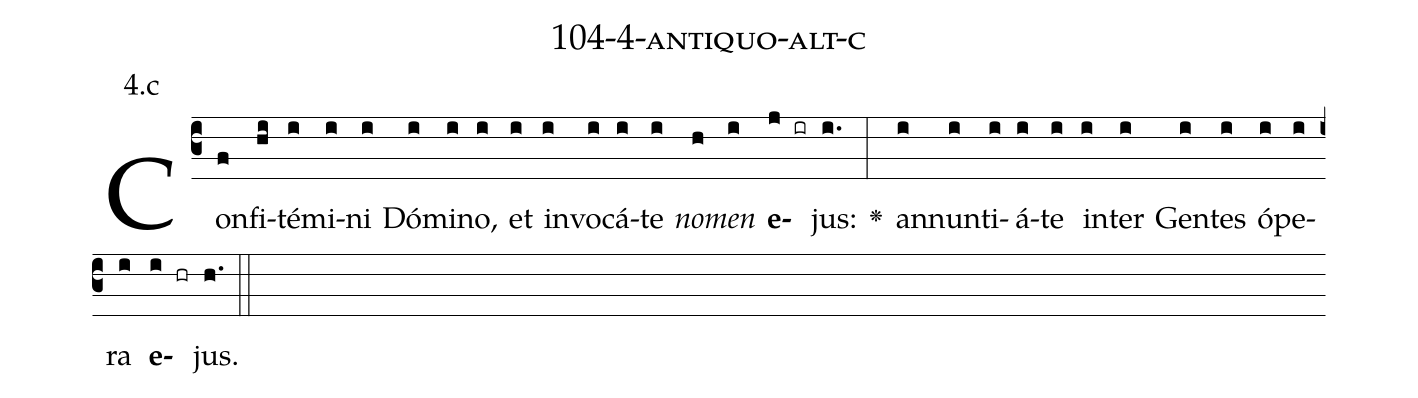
name: 104-4-antiquo-alt-c;
annotation: 4.c;
%%
(c3)Con(f)fi(hi)té(i)mi(i)ni(i) Dó(i)mi(i)no,(i) et(i) in(i)vo(i)cá(i)te(i) <i>no</i>(h)<i>men</i>(i) <b>e</b>(j ir)jus:(i.) <v>\greheightstar</v>(:) an(i)nun(i)ti(i)á(i)te(i) in(i)ter(i) Gen(i)tes(i) ó(i)pe(i)ra(i) <b>e</b>(i hr)jus.(h.) (::)


%E(i) u(i) o(i) u(i) a(i) e.(h.) (::)
